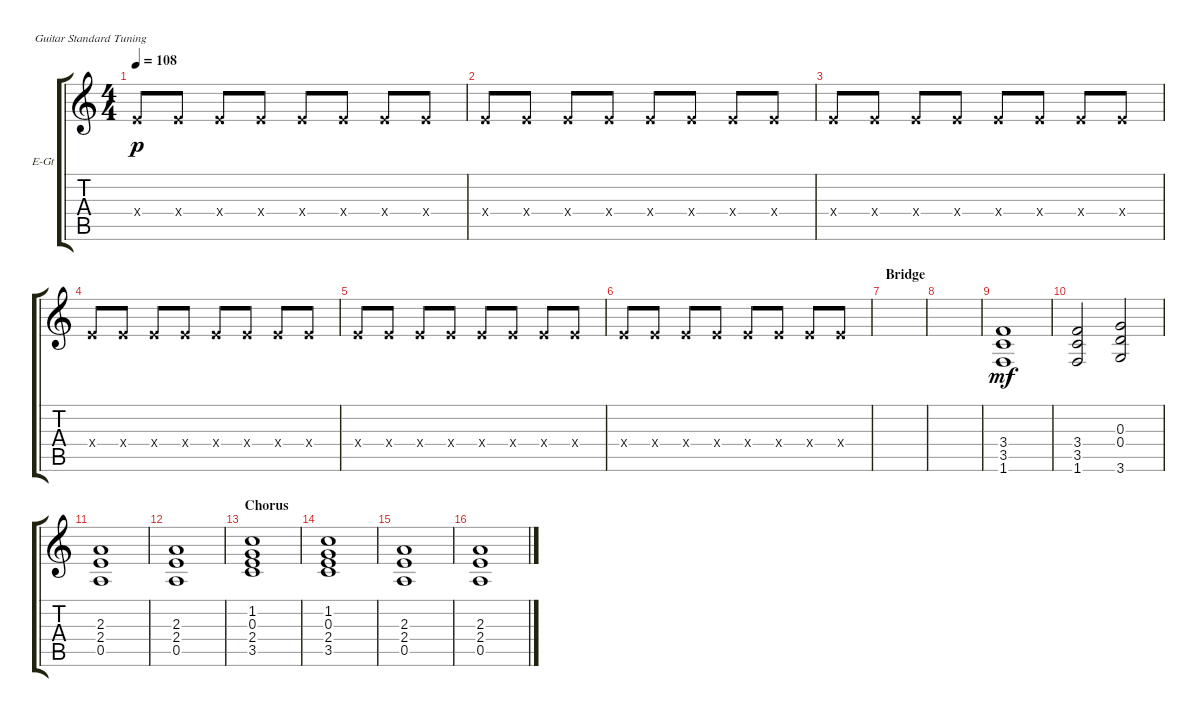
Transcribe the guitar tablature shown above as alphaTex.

\bracketExtendMode groupsimilarinstruments
\firstSystemTrackNameOrientation horizontal
\otherSystemsTrackNameOrientation horizontal
\track ("Electric Guitar 3 (Chords)" "E-Gt") {instrument distortionguitar}
\staff {score tabs}
\tuning (E4 B3 G3 D3 A2 E2)
\ts (4 4)
\tempo 108
\clef g2
\ks c
2.4{x}.8{dy p} 2.4{x}.8 2.4{x}.8 2.4{x}.8 2.4{x}.8 2.4{x}.8 2.4{x}.8 2.4{x}.8 |
2.4{x}.8 2.4{x}.8 2.4{x}.8 2.4{x}.8 2.4{x}.8 2.4{x}.8 2.4{x}.8 2.4{x}.8 |
2.4{x}.8 2.4{x}.8 2.4{x}.8 2.4{x}.8 2.4{x}.8 2.4{x}.8 2.4{x}.8 2.4{x}.8 |
2.4{x}.8 2.4{x}.8 2.4{x}.8 2.4{x}.8 2.4{x}.8 2.4{x}.8 2.4{x}.8 2.4{x}.8 |
2.4{x}.8 2.4{x}.8 2.4{x}.8 2.4{x}.8 2.4{x}.8 2.4{x}.8 2.4{x}.8 2.4{x}.8 |
2.4{x}.8 2.4{x}.8 2.4{x}.8 2.4{x}.8 2.4{x}.8 2.4{x}.8 2.4{x}.8 2.4{x}.8 |
\section ("" "Bridge")
\scale
0.333333 |
|
(3.4 3.5 1.6).1{dy mf} |
(3.4 3.5 1.6).2 (0.3 0.4 3.6).2 |
(2.3 0.5 2.4).1 |
(2.3 0.5 2.4).1 |
\section ("" "Chorus")
(1.2 2.4 3.5 0.3).1 |
(1.2 2.4 3.5 0.3).1 |
(2.3 2.4 0.5).1 |
(2.3 2.4 0.5).1
